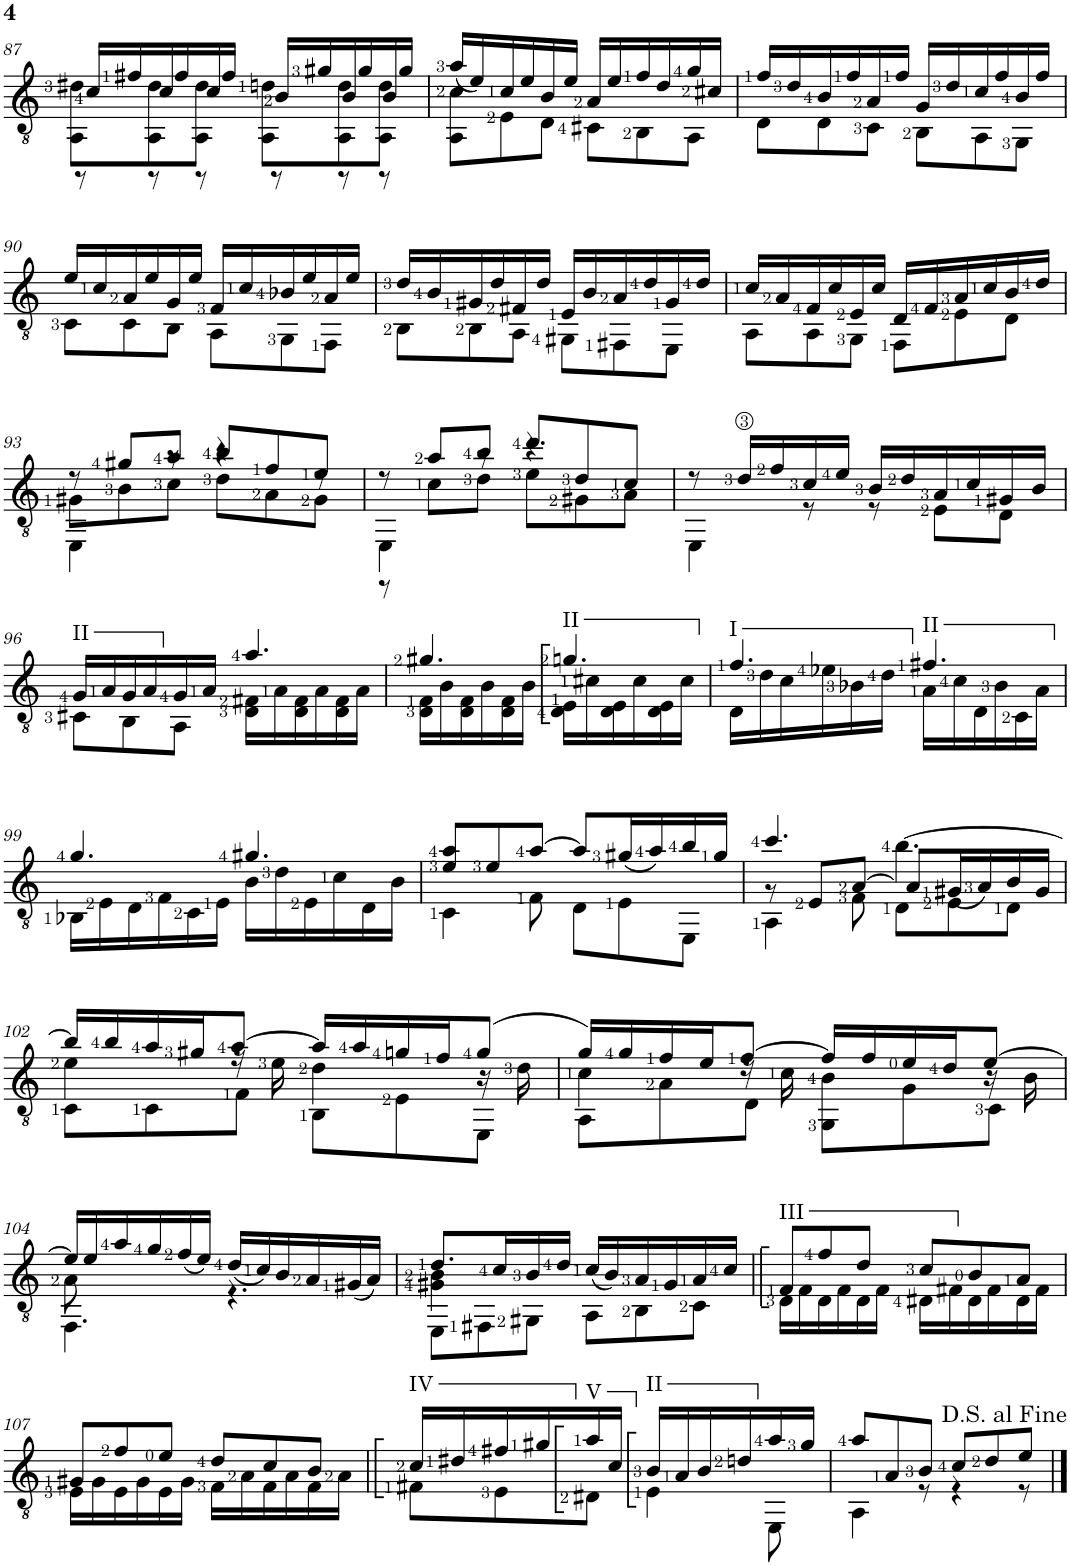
**kern
*part1
*staff1
*I"Classical Guitar
*I'Guit.
!!LO:PB:g=z
*clefGv2
*k[]
*a:
*M6/8
=87
*^
*	*^
16c/LL	8AA\ 8d#X\L	8r
16f#X/	.	.
16c/	8AA\ 8d#\	8r
16f#/	.	.
16c/	8AA\ 8d#\J	8r
16f#/JJ	.	.
16B/LL	8AA\ 8dn\L	8r
16g#X/	.	.
16B/	8AA\ 8d\	8r
16g#/	.	.
16B/	8AA\ 8d\J	8r
16g#/JJ	.	.
*	*v	*v
=88	=88
(<16a/LL	8AA\ 8c\L
16e/)	.
16c/	8E\
16e/	.
16B/	8D\J
16e/JJ	.
16A/LL	8C#X\L
16e/	.
16f/	8BB\
16d/	.
16g/	8AA\J
16c#X/JJ	.
=89	=89
16f/LL	8D\L
16d/	.
16B/	8D\
16f/	.
16A/	8C\J
16f/JJ	.
16G/LL	8BB\L
16d/	.
16c/	8AA\
16f/	.
16B/	8GG\J
16f/JJ	.
!!LO:LB:g=z	!!
=90	=90
16e/LL	8C\L
16c/	.
16A/	8C\
16e/	.
16G/	8BB\J
16e/JJ	.
16F/LL	8AA\L
16c/	.
16B-X/	8GG\
16e/	.
16A/	8FF\J
16e/JJ	.
=91	=91
16d/LL	8BB\L
16B/	.
16G#X/	8BB\
16d/	.
16F#X/	8AA\J
16d/JJ	.
16E/LL	8GG#X\L
16B/	.
16A/	8FF#X\
16d/	.
16G#/	8EE\J
16d/JJ	.
=92	=92
16c/LL	8AA\L
16A/	.
16F/	8AA\
16c/	.
16E/	8GG\J
16c/JJ	.
16D/LL	8FF\L
16F/	.
16A/	8E\
16c/	.
16B/	8D\J
16d/JJ	.
!!LO:LB:g=z	!!
=93	=93
*	*^
8r	4EE\	8G#X\L
8g#X/L	.	8B\
8a/J	8r	8c\J
8b/L	4r	8d\L
8f/	.	8A\
8e/J	8r	8G#\J
=94	=94	=94
8r	4EE\	8r
8a/L	.	8c\L
8b/J	8r	8d\J
8dd/L	4.r	8e\L
8d/	.	8G#X\
8c/J	.	8A\J
*	*v	*v
=95	=95
8r	4EE\
16d/LL	.
16f/	.
16c/	8r
16e/JJ	.
16B/LL	8r
16d/	.
16A/	8E\L
16c/	.
16G#X/	8D\J
16B/JJ	.
!!LO:LB:g=z	!!
=96	=96
!LO:TX:a:t=II	!
16G/LL	8C#X\L
16A/	.
16G/	8BB\
16A/	.
16G/	8AA\J
16A/JJ	.
4.a/	16D\ 16F#X\LL
.	16A\
.	16D\ 16F#\
.	16A\
.	16D\ 16F#\
.	16A\JJ
=97	=97
4.g#X/	16D\ 16F\LL
.	16B\
.	16D\ 16F\
.	16B\
.	16D\ 16F\
.	16B\JJ
!LO:TX:a:t=II	!
4.gn/	16D\ 16E\LL
.	16c#X\
.	16D\ 16E\
.	16c#\
.	16D\ 16E\
.	16c#\JJ
=98	=98
!LO:TX:a:t=I	!
4.f/	16D\LL
.	16d\
.	16c\
.	16e-X\
.	16B-X\
.	16d\JJ
!LO:TX:a:t=II	!
4.f#X/	16A\LL
.	16c\
.	16D\
.	16B-\
.	16C\
.	16A\JJ
!!LO:LB:g=z	!!
=99	=99
4.g/	16BB-X\LL
.	16E\
.	16D\
.	16F\
.	16C\
.	16E\JJ
4.g#X/	16B\LL
.	16d\
.	16E\
.	16c\
.	16D\
.	16B\JJ
=100	=100
8e/ 8a/L	4C\
8e/	.
[8a/J	8F\
8a/L]	8D\L
(<16g#X/L	8E\
16a/)	.
16b/	8EE\J
16g#/JJ	.
=101	=101
*	*^
4.cc/	8r	4AA\
.	8E/L	.
.	[>8A/J	8F\
[>4.b\	8A/L]	8D\L
.	(<16G#X/L	8E\
.	16A/)	.
.	16B/	8D\J
.	16G#/JJ	.
!!LO:LB:g=z	!!	!!
=102	=102	=102
16b/LL]	4e\	8C\L
16b/	.	.
16a/	.	8C\
16g#X/J	.	.
[8a/J	16r	8F\J
.	16e\	.
16a/LL]	4d\	8BB\L
16a/	.	.
16gn/	.	8E\
16f/J	.	.
(8g/J	16r	8EE\J
.	16d\	.
=103	=103	=103
16g/LL)	4c\	8AA\L
16g/	.	.
16f/	.	8A\
16e/J	.	.
[8f/J	16r	8D\J
.	16c\	.
16f/LL]	4ryy	8GG\ 8B\L
16f/	.	.
16e/	.	8G\
16d/J	.	.
[8e/J	16r	8C\J
.	16B\	.
!!LO:LB:g=z	!!	!!
=104	=104	=104
16e/LL]	8A\	4.FF\
16e/	.	.
16a/	4ryy	.
16g/	.	.
(<16f/	.	.
16e/JJ)	.	.
(<16d/LL	4.r	4.ryy
16c/)	.	.
16B/	.	.
16A/	.	.
(<16G#X/	.	.
16A/JJ)	.	.
=105	=105	=105
8.d/L	4G#X\ 4B\	8EE\L
.	.	8FF#X\
16c/L	.	.
16B/	4ryy	8GG#X\J
16d/JJ	.	.
(<16c/LL	.	8AA\L
16B/)	.	.
16A/	4ryy	8BB\
16G#/	.	.
16A/	.	8C\J
16c/JJ	.	.
*	*v	*v
=106	=106
!LO:TX:a:t=III	!
8F/L	16D\LL
.	16F\
8f/	16D\
.	16F\
8d/J	16D\
.	16F\JJ
8c/L	16D#X\LL
.	16F#X\
8B/	16D#\
.	16F#\
8A/J	16D#\
.	16F#\JJ
!!LO:LB:g=z	!!
=107	=107
8G#X/L	16E\LL
.	16G#\
8f/	16E\
.	16G#\
8e/J	16E\
.	16G#\JJ
8d/L	16F\LL
.	16A\
8c/	16F\
.	16A\
8B/J	16F\
.	16A\JJ
=108	=108
!LO:TX:a:t=IV	!
16c/LL	8F#X\L
16d#X/	.
16f#X/	8E\
16g#X/	.
!LO:TX:a:t=V	!
16a/	8D#X\J
16c/JJ	.
!LO:TX:a:t=II	!
16B/LL	4E\
16A/	.
16B/	.
16dn/	.
16a/	8EE\
16g#/JJ	.
=109	=109
8a/L	4AA\
8A/	.
8B/J	8r
8c/L	4r
8d/	.
8e/J	8r
*v	*v
==
*-
